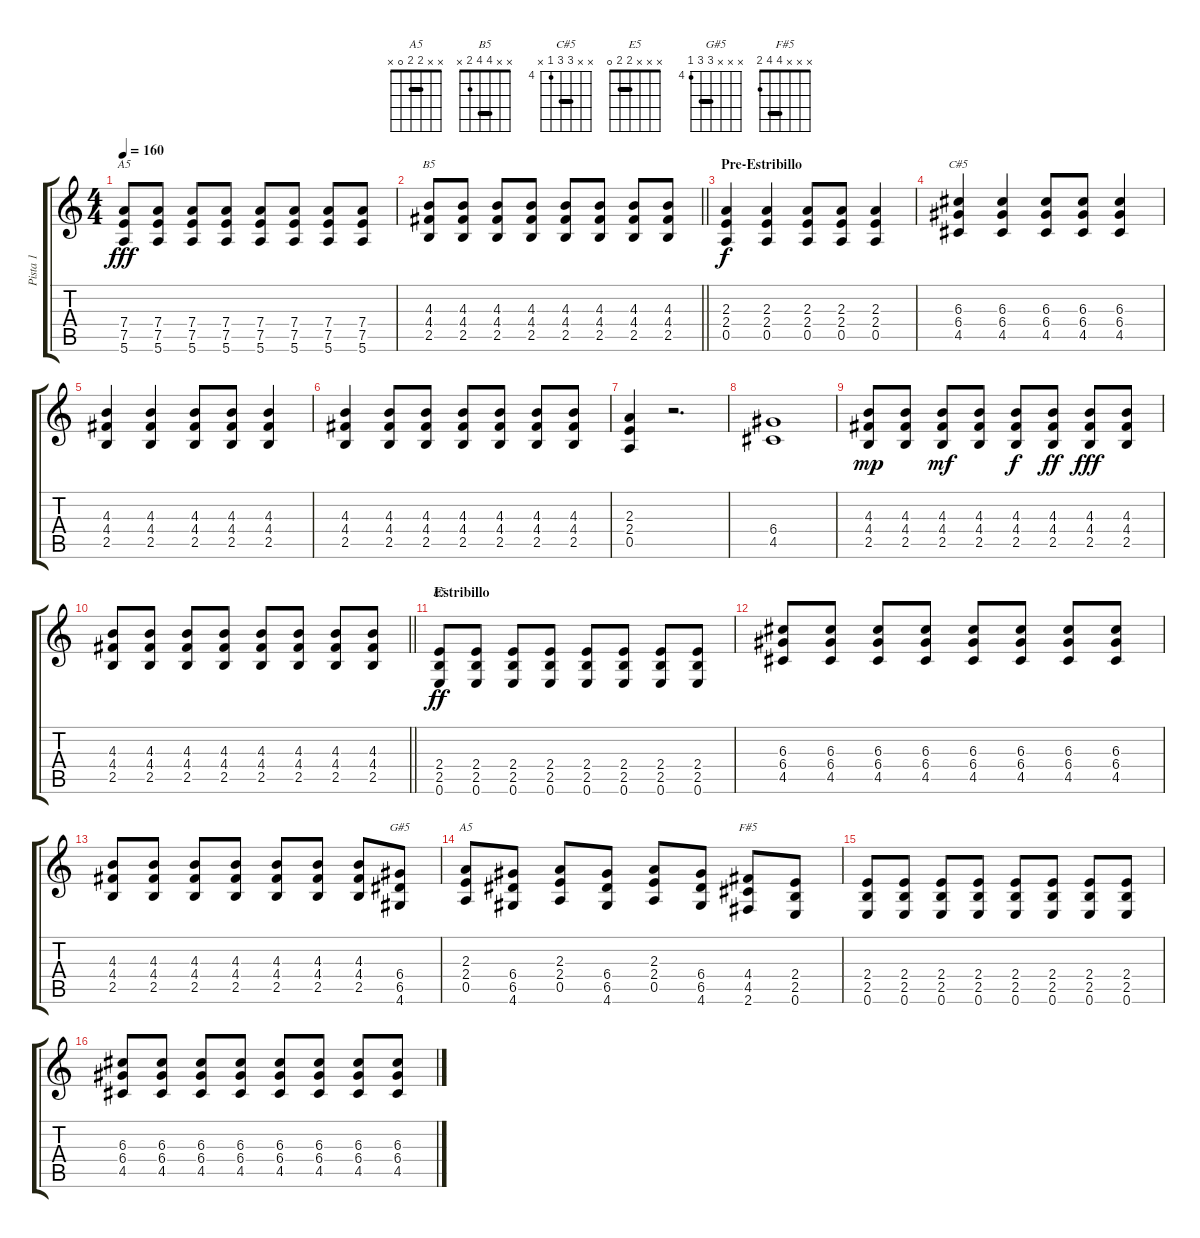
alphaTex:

\track ("Pista 1" "Pista 1") {instrument distortionguitar}
\staff {score tabs}
\tuning (E4 B3 G3 D3 A2 E2) {hide}
\chord ("A5" x x x 7 7 5) {firstfret 5 barre 7}
\chord ("B5" x x 4 4 2 x) {barre 4}
\chord ("C#5" x x 6 6 4 x) {firstfret 4 barre 6}
\chord ("E5" x x x 2 2 0) {barre 2}
\chord ("G#5" x x x 6 6 4) {firstfret 4 barre 6}
\chord ("A5" x x 2 2 0 x) {barre 2}
\chord ("F#5" x x x 4 4 2) {barre 4}
\ts (4 4)
\tempo 160
\clef g2
\ks c
(7.4 7.5 5.6).8{ch "A5" dy fff} (7.4 7.5 5.6).8 (7.4 7.5 5.6).8 (7.4 7.5 5.6).8 (7.4 7.5 5.6).8 (7.4 7.5 5.6).8 (7.4 7.5 5.6).8 (7.4 7.5 5.6).8 |
\barLineRight lightlight
(4.3 4.4 2.5).8{ch "B5"} (4.3 4.4 2.5).8 (4.3 4.4 2.5).8 (4.3 4.4 2.5).8 (4.3 4.4 2.5).8 (4.3 4.4 2.5).8 (4.3 4.4 2.5).8 (4.3 4.4 2.5).8 |
\section ("" "Pre-Estribillo")
(2.3 2.4 0.5).4{dy f volume 16} (2.3 2.4 0.5).4 (2.3 2.4 0.5).8 (2.3 2.4 0.5).8 (2.3 2.4 0.5).4 |
(6.3 6.4 4.5).4{ch "C#5"} (6.3 6.4 4.5).4 (6.3 6.4 4.5).8 (6.3 6.4 4.5).8 (6.3 6.4 4.5).4 |
(4.3 4.4 2.5).4 (4.3 4.4 2.5).4 (4.3 4.4 2.5).8 (4.3 4.4 2.5).8 (4.3 4.4 2.5).4 |
(4.3 4.4 2.5).4 (4.3 4.4 2.5).8 (4.3 4.4 2.5).8 (4.3 4.4 2.5).8 (4.3 4.4 2.5).8 (4.3 4.4 2.5).8 (4.3 4.4 2.5).8 |
(2.3 2.4 0.5).4 r.2{d} |
(6.4 4.5).1 |
(4.3 4.4 2.5).8{dy mp} (4.3 4.4 2.5).8 (4.3 4.4 2.5).8{dy mf} (4.3 4.4 2.5).8 (4.3 4.4 2.5).8{dy f} (4.3 4.4 2.5).8{dy ff} (4.3 4.4 2.5).8{dy fff} (4.3 4.4 2.5).8 |
\barLineRight lightlight
(4.3 4.4 2.5).8 (4.3 4.4 2.5).8 (4.3 4.4 2.5).8 (4.3 4.4 2.5).8 (4.3 4.4 2.5).8 (4.3 4.4 2.5).8 (4.3 4.4 2.5).8 (4.3 4.4 2.5).8 |
\section ("" "Estribillo")
(2.4 2.5 0.6).8{ch "E5" dy ff} (2.4 2.5 0.6).8 (2.4 2.5 0.6).8 (2.4 2.5 0.6).8 (2.4 2.5 0.6).8 (2.4 2.5 0.6).8 (2.4 2.5 0.6).8 (2.4 2.5 0.6).8 |
(6.3 6.4 4.5).8 (6.3 6.4 4.5).8 (6.3 6.4 4.5).8 (6.3 6.4 4.5).8 (6.3 6.4 4.5).8 (6.3 6.4 4.5).8 (6.3 6.4 4.5).8 (6.3 6.4 4.5).8 |
(4.3 4.4 2.5).8 (4.3 4.4 2.5).8 (4.3 4.4 2.5).8 (4.3 4.4 2.5).8 (4.3 4.4 2.5).8 (4.3 4.4 2.5).8 (4.3 4.4 2.5).8 (6.4 6.5 4.6).8{ch "G#5"} |
(2.3 2.4 0.5).8{ch "A5"} (6.4 6.5 4.6).8 (2.3 2.4 0.5).8 (6.4 6.5 4.6).8 (2.3 2.4 0.5).8 (6.4 6.5 4.6).8 (4.4 4.5 2.6).8{ch "F#5"} (2.4 2.5 0.6).8 |
(2.4 2.5 0.6).8 (2.4 2.5 0.6).8 (2.4 2.5 0.6).8 (2.4 2.5 0.6).8 (2.4 2.5 0.6).8 (2.4 2.5 0.6).8 (2.4 2.5 0.6).8 (2.4 2.5 0.6).8 |
(6.3 6.4 4.5).8 (6.3 6.4 4.5).8 (6.3 6.4 4.5).8 (6.3 6.4 4.5).8 (6.3 6.4 4.5).8 (6.3 6.4 4.5).8 (6.3 6.4 4.5).8 (6.3 6.4 4.5).8
